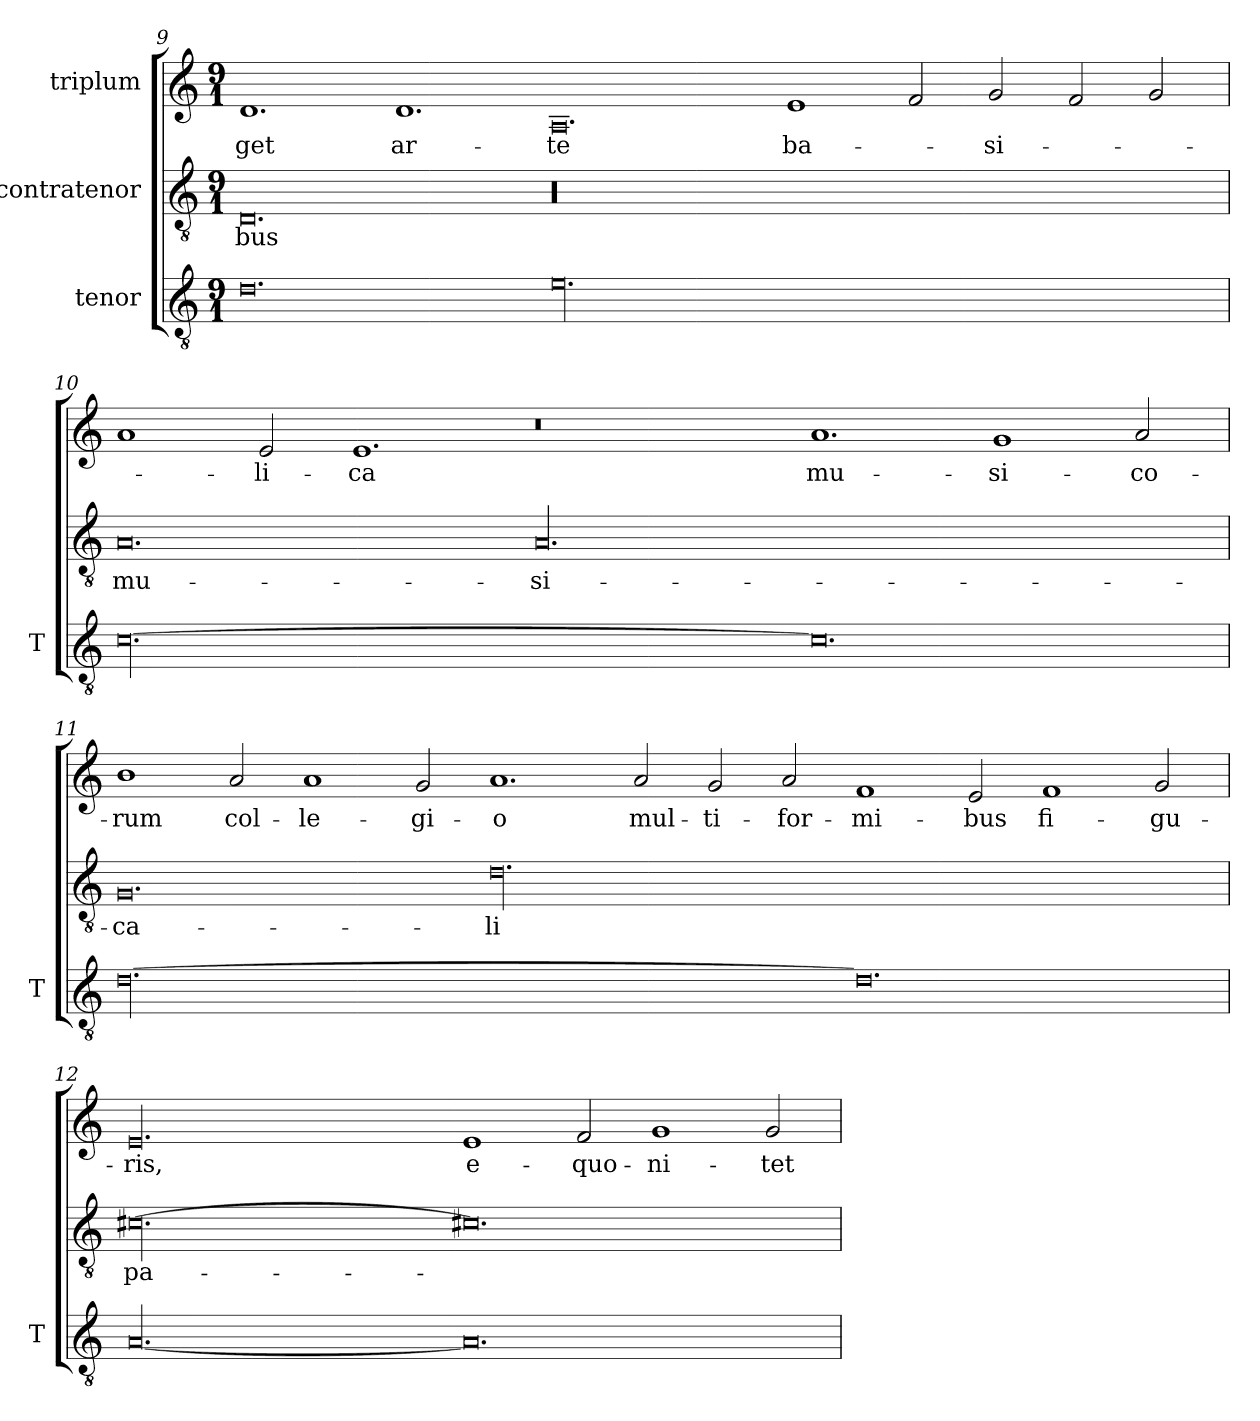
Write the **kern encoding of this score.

**kern	**kern	**text	**kern	**text
*part3	*part2	*part2	*part1	*part1
*staff3	*staff2	*staff2	*staff1	*staff1
*I"tenor	*I"contratenor	*	*I"triplum	*
*I'T	*	*	*	*
!!LO:LB:g=z
*clefGv2	*clefGv2	*	*clefG2	*
*k[]	*k[]	*	*k[]	*
*C:	*C:	*	*C:	*
*M9/1	*M9/1	*	*M9/1	*
=9	=9	=9	=9	=9
0.d\	0.D/	-bus	1.d/	-get
.	.	.	1.d/	ar-
00.e\	00.r	.	0.A/	-te
.	.	.	1e/	ba-
.	.	.	2f/	.
.	.	.	2g/	-si-
.	.	.	2f/	.
.	.	.	2g/	.
=10	=10	=10	=10	=10
[00.c\	0.A/	mu-	1a/	.
.	.	.	2e/	-li-
.	.	.	1.e/	-ca
.	00.A/	-si-	0.r	.
0.c\]	.	.	1.a/	mu-
.	.	.	1g/	-si-
.	.	.	2a/	-co-
!!LO:LB:g=z
=11	=11	=11	=11	=11
[00.d\	0.G/	-ca-	1b\	-rum
.	.	.	2a/	col-
.	.	.	1a/	-le-
.	.	.	2g/	-gi-
.	00.d\	-li	1.a/	-o
.	.	.	2a/	mul-
.	.	.	2g/	-ti-
.	.	.	2a/	-for-
0.d\]	.	.	1f/	-mi-
.	.	.	2e/	-bus
.	.	.	1f/	fi-
.	.	.	2g/	-gu-
=12	=12	=12	=12	=12
[00.A/	[00.c#X\	pa-	00.e/	-ris,
0.A/]	0.c#X\]	.	1e/	e-
.	.	.	2f/	quo-
.	.	.	1g/	-ni-
.	.	.	2g/	-tet
=	=	=	=	=
*-	*-	*-	*-	*-
